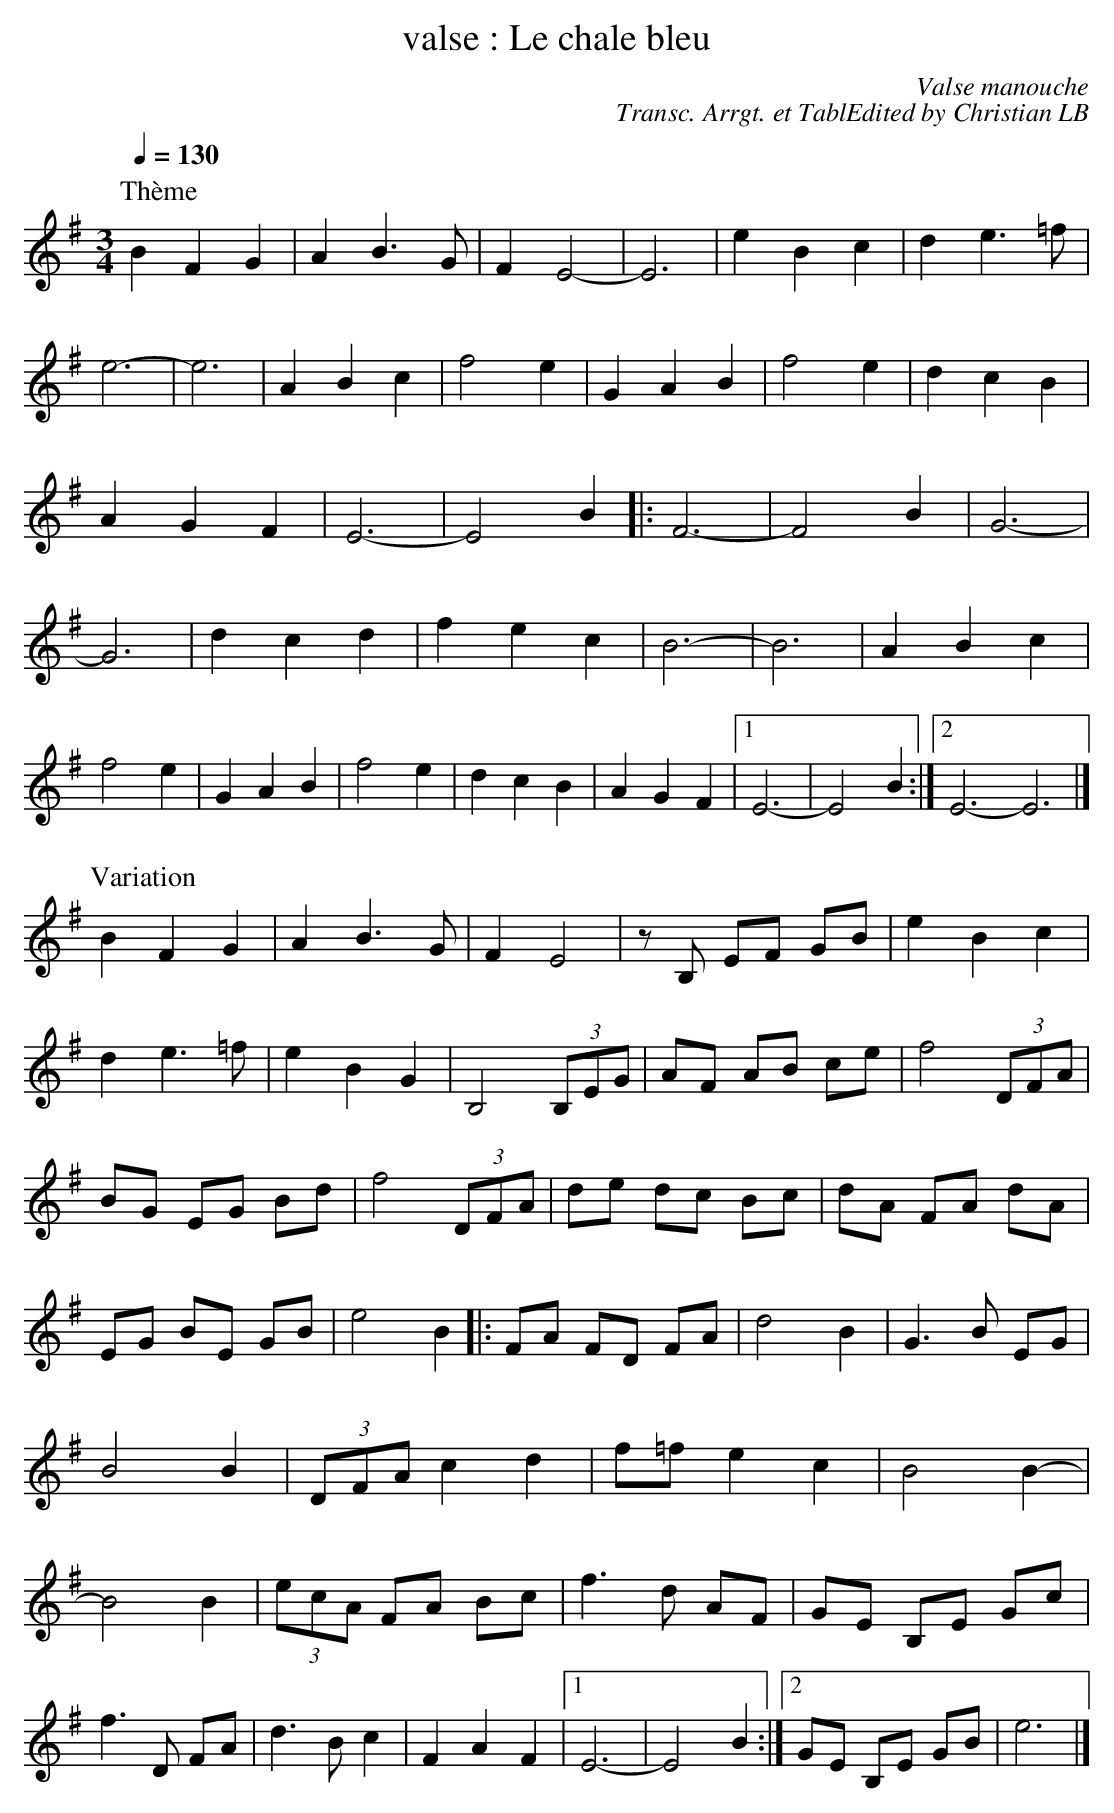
X:1
T:valse : Le chale bleu
C:Valse manouche
C:Transc. Arrgt. et TablEdited by Christian LB
L:1/4
M:3/4
Q:1/4=130
K:G
P:Thème
B F G | A B>G | F E2- | E3 | e B c | d e>=f | e3- |\
e3 | A B c | f2 e | G A B | f2 e | d c B | A G F |\
E3- | E2 B |: F3- | F2 B | G3- | G3 | d c d |\
f e c | B3- | B3 | A B c | f2 e | G A B | f2 e |\
d c B | A G F |1 E3- | E2 B :|2 E3- E3 |]
%%vskip 1
P:Variation
L:1/8
B2 F2 G2 | A2 B3 G | F2 E4 | zB, EF GB | e2 B2 c2 | d2 e3 =f | e2 B2 G2 |\
B,4 (3B,EG | AF AB ce | f4 (3DFA | BG EG Bd | f4 (3DFA | de dc Bc |\
dA FA dA | EG BE GB | e4 B2 |: FA FD FA | d4 B2 | G3 B EG | B4 B2 |\
(3DFA c2 d2 | f=f e2 c2 | B4 B2- | B4 B2 | (3ecA FA Bc | f3 d AF | GE B,E Gc |\
f3 D FA | d3 B c2 | F2 A2 F2 |1 E6- | E4 B2 :|2 GE B,E GB | e6 |]
